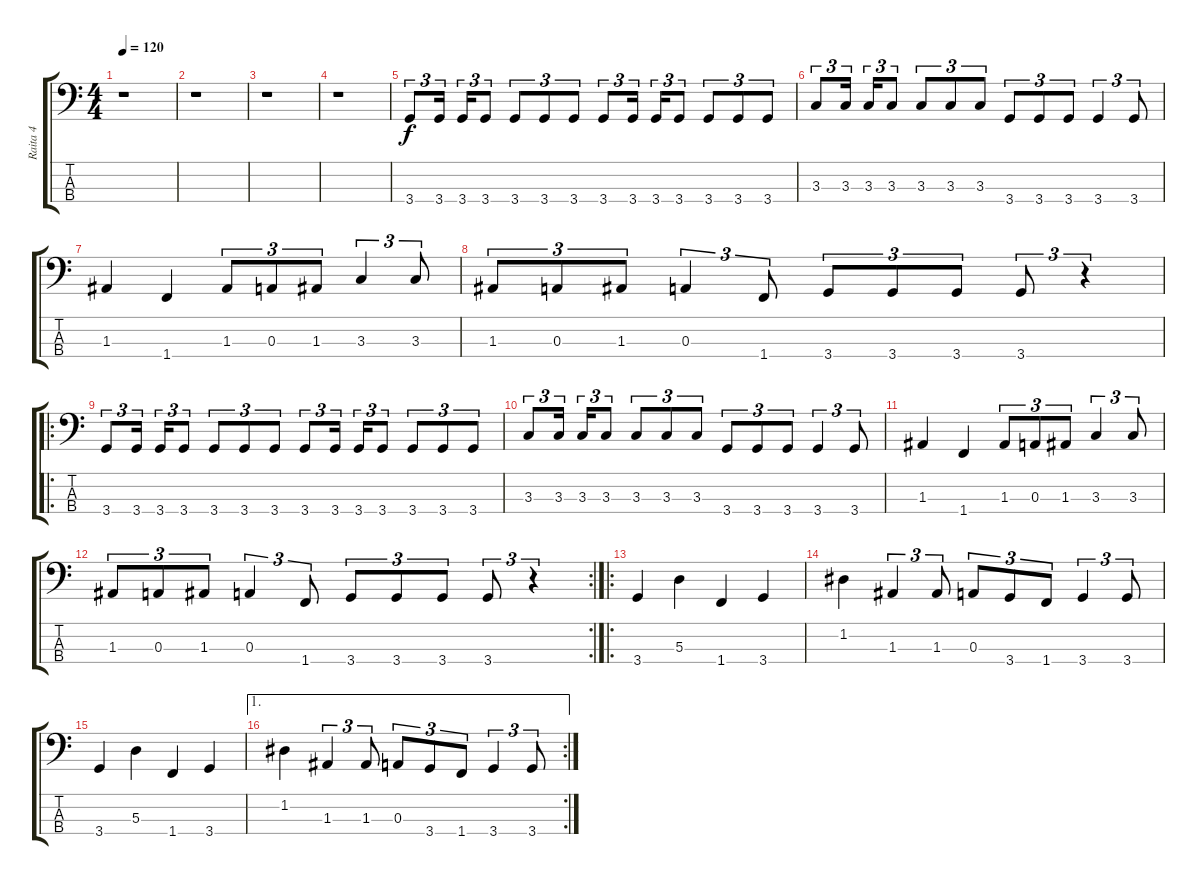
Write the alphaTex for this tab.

\track ("Raita 4" "Raita 4") {instrument electricbassfinger}
\staff {score tabs}
\tuning (G2 D2 A1 E1) {hide}
\ts (4 4)
\tempo 120
\clef f4
\ks c
r.1{dy f instrument electricbassfinger} |
r.1 |
r.1 |
r.1 |
3.4.8{tu (3 2)} 3.4.16{tu (3 2)} 3.4.16{tu (3 2)} 3.4.8{tu (3 2)} 3.4.8{tu (3 2)} 3.4.8{tu (3 2)} 3.4.8{tu (3 2)} 3.4.8{tu (3 2)} 3.4.16{tu (3 2)} 3.4.16{tu (3 2)} 3.4.8{tu (3 2)} 3.4.8{tu (3 2)} 3.4.8{tu (3 2)} 3.4.8{tu (3 2)} |
3.3.8{tu (3 2)} 3.3.16{tu (3 2)} 3.3.16{tu (3 2)} 3.3.8{tu (3 2)} 3.3.8{tu (3 2)} 3.3.8{tu (3 2)} 3.3.8{tu (3 2)} 3.4.8{tu (3 2)} 3.4.8{tu (3 2)} 3.4.8{tu (3 2)} 3.4.4{tu (3 2)} 3.4.8{tu (3 2)} |
1.3.4 1.4.4 1.3.8{tu (3 2)} 0.3.8{tu (3 2)} 1.3.8{tu (3 2)} 3.3.4{tu (3 2)} 3.3.8{tu (3 2)} |
1.3.8{tu (3 2)} 0.3.8{tu (3 2)} 1.3.8{tu (3 2)} 0.3.4{tu (3 2)} 1.4.8{tu (3 2)} 3.4.8{tu (3 2)} 3.4.8{tu (3 2)} 3.4.8{tu (3 2)} 3.4.8{tu (3 2)} r.4{tu (3 2)} |
\ro
3.4.8{tu (3 2)} 3.4.16{tu (3 2)} 3.4.16{tu (3 2)} 3.4.8{tu (3 2)} 3.4.8{tu (3 2)} 3.4.8{tu (3 2)} 3.4.8{tu (3 2)} 3.4.8{tu (3 2)} 3.4.16{tu (3 2)} 3.4.16{tu (3 2)} 3.4.8{tu (3 2)} 3.4.8{tu (3 2)} 3.4.8{tu (3 2)} 3.4.8{tu (3 2)} |
3.3.8{tu (3 2)} 3.3.16{tu (3 2)} 3.3.16{tu (3 2)} 3.3.8{tu (3 2)} 3.3.8{tu (3 2)} 3.3.8{tu (3 2)} 3.3.8{tu (3 2)} 3.4.8{tu (3 2)} 3.4.8{tu (3 2)} 3.4.8{tu (3 2)} 3.4.4{tu (3 2)} 3.4.8{tu (3 2)} |
1.3.4 1.4.4 1.3.8{tu (3 2)} 0.3.8{tu (3 2)} 1.3.8{tu (3 2)} 3.3.4{tu (3 2)} 3.3.8{tu (3 2)} |
\rc 2
1.3.8{tu (3 2)} 0.3.8{tu (3 2)} 1.3.8{tu (3 2)} 0.3.4{tu (3 2)} 1.4.8{tu (3 2)} 3.4.8{tu (3 2)} 3.4.8{tu (3 2)} 3.4.8{tu (3 2)} 3.4.8{tu (3 2)} r.4{tu (3 2)} |
\ro
3.4.4 5.3.4 1.4.4 3.4.4 |
1.2.4 1.3.4{tu (3 2)} 1.3.8{tu (3 2)} 0.3.8{tu (3 2)} 3.4.8{tu (3 2)} 1.4.8{tu (3 2)} 3.4.4{tu (3 2)} 3.4.8{tu (3 2)} |
3.4.4 5.3.4 1.4.4 3.4.4 |
\ae 1
\rc 2
1.2.4 1.3.4{tu (3 2)} 1.3.8{tu (3 2)} 0.3.8{tu (3 2)} 3.4.8{tu (3 2)} 1.4.8{tu (3 2)} 3.4.4{tu (3 2)} 3.4.8{tu (3 2)}
